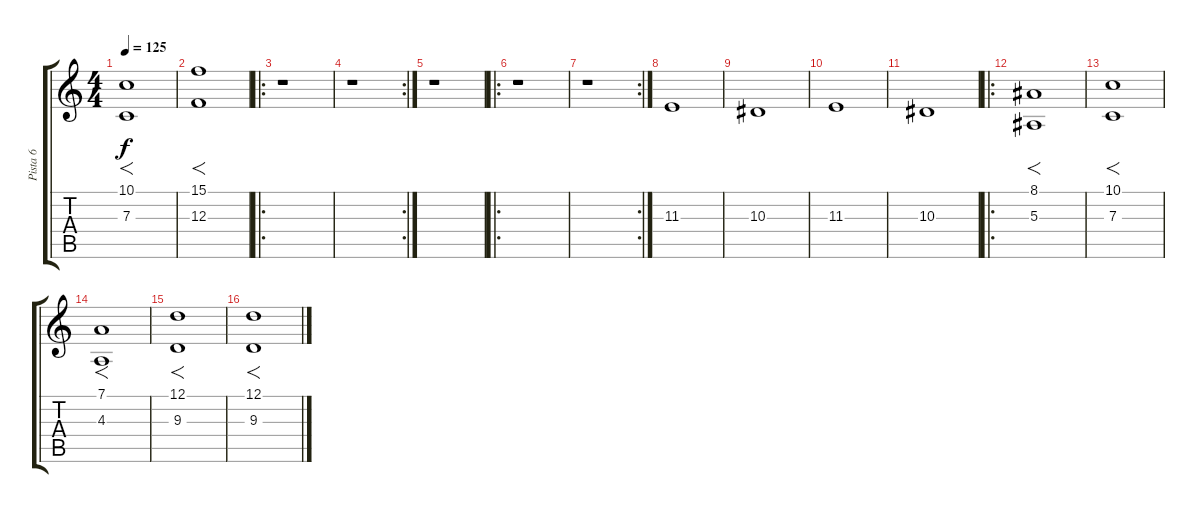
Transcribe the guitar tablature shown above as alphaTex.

\track ("Pista 6" "Pista 6") {instrument stringensemble2}
\staff {score tabs}
\tuning (D4 A3 F3 C3 G2 C2) {hide}
\ts (4 4)
\tempo 125
\clef g2
\ks c
(10.1 7.3).1{f dy f} |
(15.1 12.3).1{f} |
\ro
r.1 |
\rc 2
r.1 |
r.1 |
\ro
r.1 |
\rc 2
r.1 |
11.3.1 |
10.3.1 |
11.3.1 |
10.3.1 |
\ro
(8.1 5.3).1{f} |
(10.1 7.3).1{f} |
(7.1 4.3).1{f} |
(12.1 9.3).1{f} |
(12.1 9.3).1{f}
